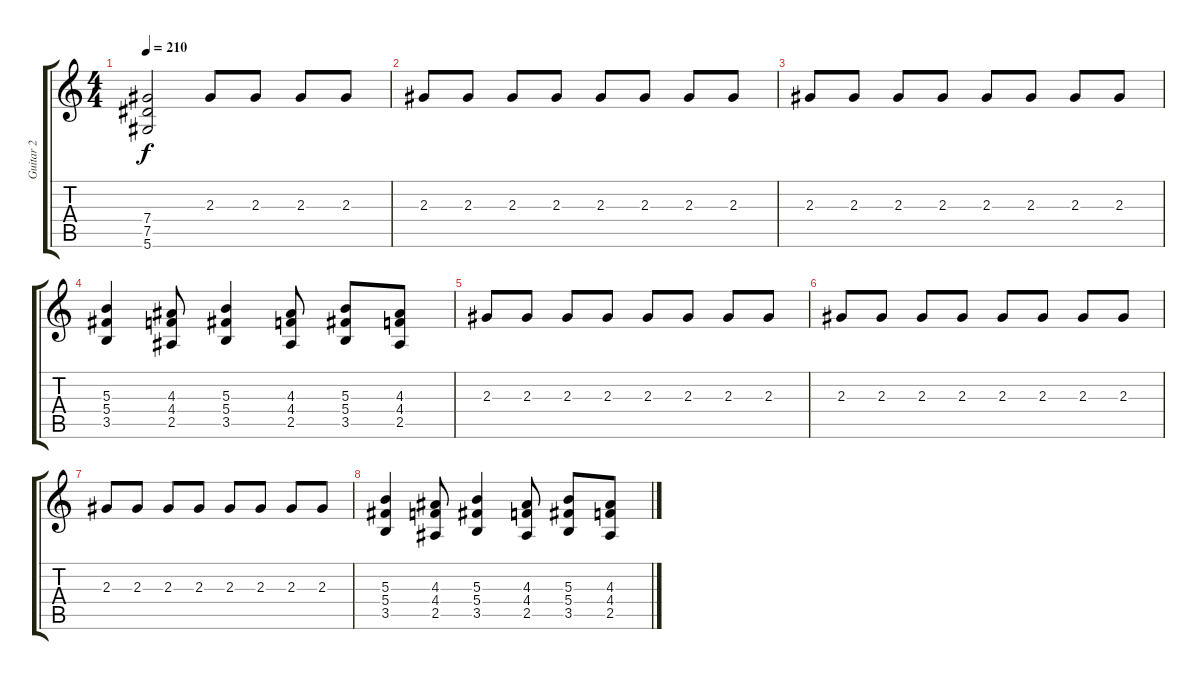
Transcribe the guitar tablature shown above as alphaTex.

\track ("Guitar 2" "Guitar 2") {instrument distortionguitar}
\staff {score tabs}
\tuning (Eb4 Bb3 Gb3 Db3 Ab2 Eb2) {hide}
\ts (4 4)
\tempo 210
\clef g2
\ks c
(7.4 7.5 5.6).2{dy f} 2.3.8 2.3.8 2.3.8 2.3.8 |
2.3.8 2.3.8 2.3.8 2.3.8 2.3.8 2.3.8 2.3.8 2.3.8 |
2.3.8 2.3.8 2.3.8 2.3.8 2.3.8 2.3.8 2.3.8 2.3.8 |
(5.3 5.4 3.5).4 (4.3 4.4 2.5).8 (5.3 5.4 3.5).4 (4.3 4.4 2.5).8 (5.3 5.4 3.5).8 (4.3 4.4 2.5).8 |
2.3.8 2.3.8 2.3.8 2.3.8 2.3.8 2.3.8 2.3.8 2.3.8 |
2.3.8 2.3.8 2.3.8 2.3.8 2.3.8 2.3.8 2.3.8 2.3.8 |
2.3.8 2.3.8 2.3.8 2.3.8 2.3.8 2.3.8 2.3.8 2.3.8 |
(5.3 5.4 3.5).4 (4.3 4.4 2.5).8 (5.3 5.4 3.5).4 (4.3 4.4 2.5).8 (5.3 5.4 3.5).8 (4.3 4.4 2.5).8
